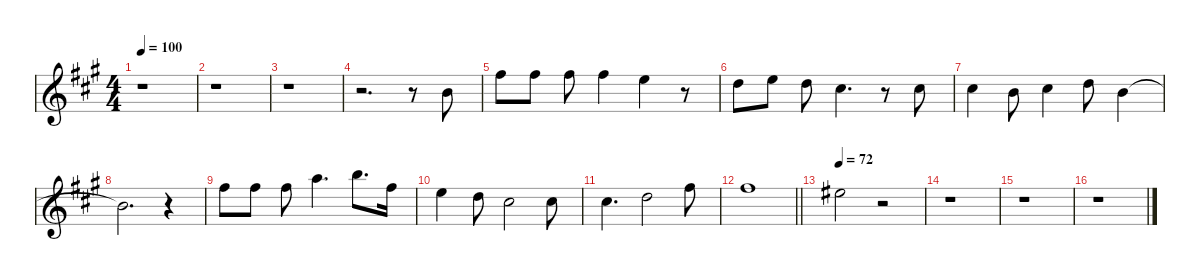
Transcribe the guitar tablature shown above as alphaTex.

\defaultSystemsLayout 4
\hideDynamics
\bracketExtendMode nobrackets
\singleTrackTrackNamePolicy hidden
\multiTrackTrackNamePolicy hidden
\firstSystemTrackNameMode fullname
\firstSystemTrackNameOrientation horizontal
\otherSystemsTrackNameOrientation horizontal
\track ("Voice" "sax.") {instrument baritonesax}
\staff {score}
\tuning (E4 B3 G3 D3 A2 E2)
\displaytranspose 21
\ts (4 4)
\tempo 100
\clef g2
\ks a
r.1{dy f beam Down} |
r.1{beam Down} |
r.1{beam Down} |
r.2{d beam Down} r.8{beam Down} 0.4{acc forcenatural}.8{dy mf beam Down} |
2.3{acc #}.8{beam Down} 2.3{acc #}.8{beam Down} 2.3{acc #}.8{beam Down} 2.3{acc #}.4{beam Down} 0.3{acc forcenatural}.4{beam Down} r.8{beam Down} |
3.4{acc forcenatural}.8{beam Down} 0.3{acc forcenatural}.8{beam Down} 3.4{acc forcenatural}.8{beam Down} 2.4{acc #}.4{d beam Down} r.8{beam Down} 2.4{acc #}.8{beam Down} |
2.4{acc #}.4{beam Down} 0.4{acc forcenatural}.8{beam Down} 2.4{acc #}.4{beam Down} 3.4{acc forcenatural}.8{beam Down} 0.4{acc forcenatural}.4{beam Down} |
0.4{t acc forcenatural}.2{d beam Down} r.4{beam Down} |
2.3{acc #}.8{beam Down} 2.3{acc #}.8{beam Down} 2.3{acc #}.8{beam Down} 1.2{acc forcenatural}.4{d beam Down} 3.2{acc forcenatural}.8{d beam Down} 2.3{acc #}.16{beam Down} |
0.3{acc forcenatural}.4{beam Down} 3.4{acc forcenatural}.8{beam Down} 2.4{acc #}.2{beam Down} 2.4{acc #}.8{beam Down} |
2.4{acc #}.4{d beam Down} 3.4{acc forcenatural}.2{beam Down} 7.4{acc #}.8{beam Down} |
\barLineRight lightlight
7.4{acc #}.1{beam Down} |
\tempo 72
1.3{acc #}.2{beam Down} r.2{beam Down} |
r.1{beam Down} |
r.1{beam Down} |
r.1{beam Down}
